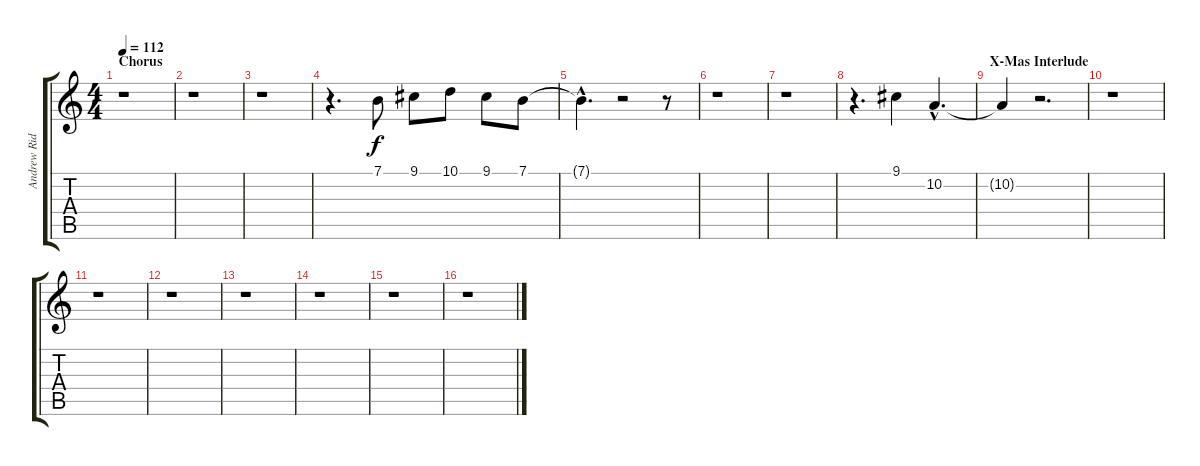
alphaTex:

\track ("Andrew Ridgeley " "Andrew Rid") {instrument synthvoice}
\staff {score tabs}
\tuning (E4 B3 G3 D3 A2 E2) {hide}
\ts (4 4)
\section ("" "Chorus")
\tempo 112
\clef g2
\ks c
r.1{dy f} |
r.1 |
r.1 |
r.4{d} 7.1.8 9.1.8 10.1.8 9.1.8 7.1.8 |
7.1{hac t}.4{d} r.2 r.8 |
r.1 |
r.1 |
r.4{d} 9.1.4 10.2{hac}.4{d} |
\section ("" "X-Mas Interlude")
10.2{t}.4 r.2{d} |
r.1 |
r.1 |
r.1 |
r.1 |
r.1 |
r.1 |
r.1
